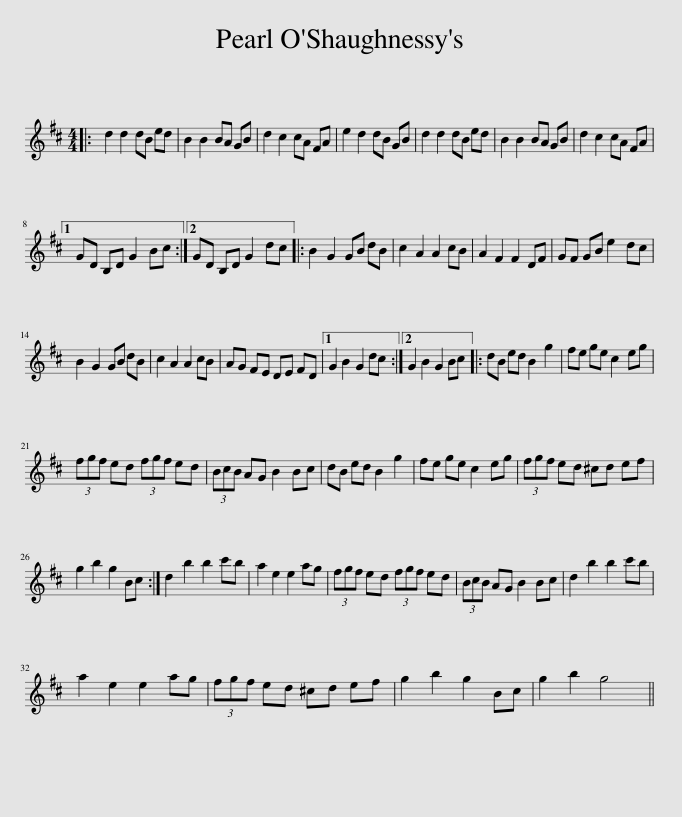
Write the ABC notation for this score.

X:1
L:1/8
M:4/4
I:linebreak $
K:D
V:1 treble
V:1
|: d2 d2 dB ed | B2 B2 BA GB | d2 c2 cA FA | e2 d2 dB GB | d2 d2 dB ed | %5
 B2 B2 BA GB | d2 c2 cA FA |1$ GD B,D G2 Bc :|2 GD B,D G2 dc |: B2 G2 GB dB | %10
 c2 A2 A2 cB | A2 F2 F2 DF | GF GB e2 dc |$ B2 G2 GB dB | c2 A2 A2 cB | %15
 AG FE DE FD |1 G2 B2 G2 dc :|2 G2 B2 G2 Bc |: dB ed B2 g2 | fe ge c2 eg |$ %20
 (3fgf ed (3fgf ed | (3BcB AG B2 Bc | dB ed B2 g2 | fe ge c2 eg | (3fgf ed ^cd ef |$ %25
 g2 b2 g2 Bc :| d2 b2 b2 c'b | a2 e2 e2 ag | (3fgf ed (3fgf ed | (3BcB AG B2 Bc | %30
 d2 b2 b2 c'b |$ a2 e2 e2 ag | (3fgf ed ^cd ef | g2 b2 g2 Bc | g2 b2 g4 || %35
